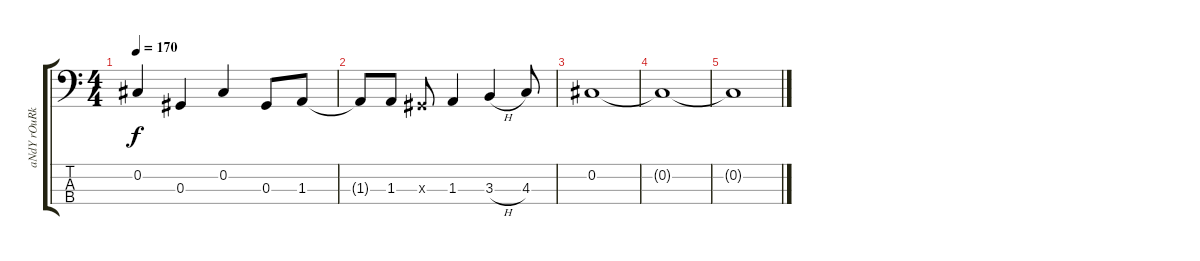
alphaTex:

\track ("aNdY rOuRkE" "aNdY rOuRk") {instrument electricbassfinger}
\staff {score tabs}
\tuning (Gb2 Db2 Ab1 Eb1) {hide}
\ts (4 4)
\tempo 170
\clef f4
\ks c
0.2.4{dy f} 0.3.4 0.2.4 0.3.8 1.3.8 |
1.3{t}.8 1.3.8 0.3{x}.8 1.3.4 3.3{h}.4 4.3.8 |
0.2.1 |
0.2{t}.1 |
0.2{t}.1
